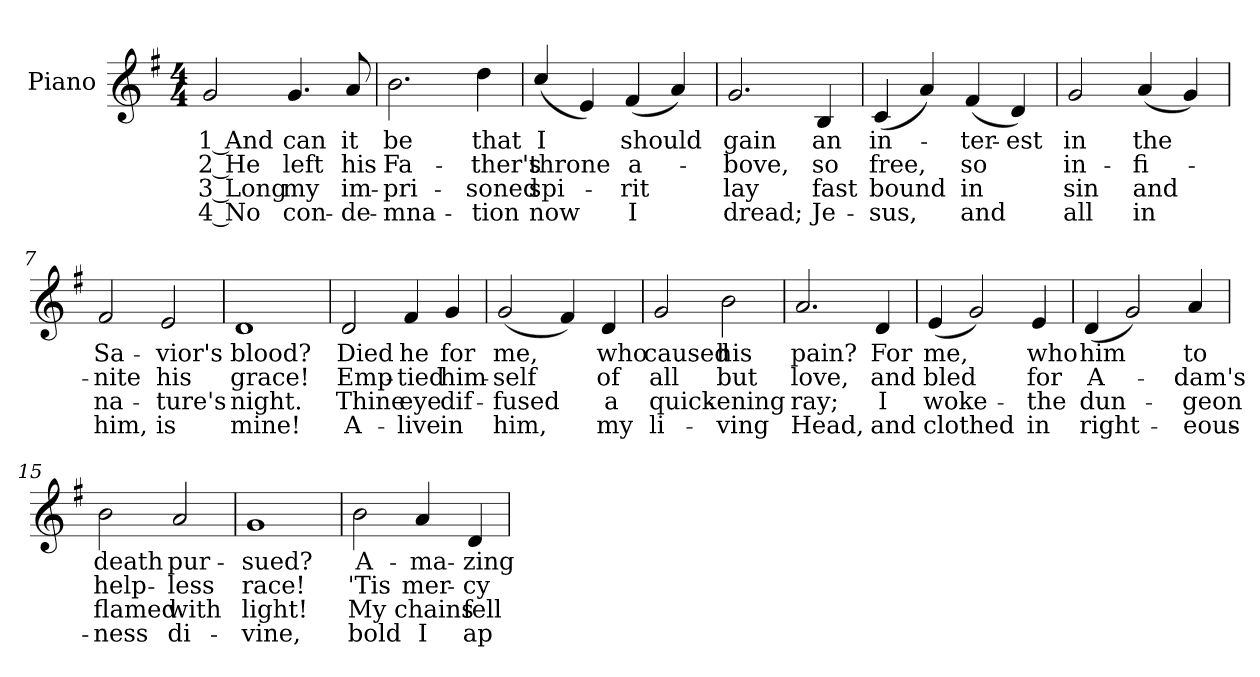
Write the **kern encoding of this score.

**kern	**text	**text	**text	**text
*part1	*part1	*part1	*part1	*part1
*staff1	*staff1	*staff1	*staff1	*staff1
*I"Piano	*	*	*	*
*I'Pno.	*	*	*	*
!!LO:PB:g=z
*clefG2	*	*	*	*
*k[f#]	*	*	*	*
*G:	*	*	*	*
*M4/4	*	*	*	*
=1	=1	=1	=1	=1
!	!LO:LY:b:color=#000000	!LO:LY:b:color=#000000	!LO:LY:b:color=#000000	!LO:LY:b:color=#000000
2gi/	1 And	2 He	3 Long	4 No
!	!LO:LY:b:color=#000000	!LO:LY:b:color=#000000	!LO:LY:b:color=#000000	!LO:LY:b:color=#000000
4.gi/	can	left	my	con-
!	!LO:LY:b:color=#000000	!LO:LY:b:color=#000000	!LO:LY:b:color=#000000	!LO:LY:b:color=#000000
8ai/	it	his	-im-	-de-
=2	=2	=2	=2	=2
!	!LO:LY:b:color=#000000	!LO:LY:b:color=#000000	!LO:LY:b:color=#000000	!LO:LY:b:color=#000000
2.bi\	be	Fa-	-pri-	-mna-
!	!LO:LY:b:color=#000000	!LO:LY:b:color=#000000	!LO:LY:b:color=#000000	!LO:LY:b:color=#000000
4ddi\	that	-ther's	-soned	tion
=3	=3	=3	=3	=3
!	!LO:LY:b:color=#000000	!LO:LY:b:color=#000000	!LO:LY:b:color=#000000	!LO:LY:b:color=#000000
(4cci/	I	throne	spi-	-now
4ei/)	.	.	.	.
!	!LO:LY:b:color=#000000	!LO:LY:b:color=#000000	!LO:LY:b:color=#000000	!LO:LY:b:color=#000000
(4f#i/	should	a-	rit	I
4ai/)	.	.	.	.
=4	=4	=4	=4	=4
!	!LO:LY:b:color=#000000	!LO:LY:b:color=#000000	!LO:LY:b:color=#000000	!LO:LY:b:color=#000000
2.gi/	gain	-bove,	lay	dread;
!	!LO:LY:b:color=#000000	!LO:LY:b:color=#000000	!LO:LY:b:color=#000000	!LO:LY:b:color=#000000
4Bi/	an	so	fast	Je-
!!LO:LB:g=z
=5	=5	=5	=5	=5
!	!LO:LY:b:color=#000000	!LO:LY:b:color=#000000	!LO:LY:b:color=#000000	!LO:LY:b:color=#000000
(4ci/	in-	free,	-bound	sus,
4ai/)	.	.	.	.
!	!LO:LY:b:color=#000000	!LO:LY:b:color=#000000	!LO:LY:b:color=#000000	!LO:LY:b:color=#000000
(4f#i/	-ter-	so	in	and
!	!LO:LY:b:color=#000000	!	!	!
4di/)	-est	.	.	.
=6	=6	=6	=6	=6
!	!LO:LY:b:color=#000000	!LO:LY:b:color=#000000	!LO:LY:b:color=#000000	!LO:LY:b:color=#000000
2gi/	in	in-	sin	all
!	!LO:LY:b:color=#000000	!LO:LY:b:color=#000000	!LO:LY:b:color=#000000	!LO:LY:b:color=#000000
(4ai/	the	-fi-	and	in
4gi/)	.	.	.	.
=7	=7	=7	=7	=7
!	!LO:LY:b:color=#000000	!LO:LY:b:color=#000000	!LO:LY:b:color=#000000	!LO:LY:b:color=#000000
2f#i/	Sa-	-nite	na-	-him,
!	!LO:LY:b:color=#000000	!LO:LY:b:color=#000000	!LO:LY:b:color=#000000	!LO:LY:b:color=#000000
2ei/	-vior's	his	ture's	is
=8	=8	=8	=8	=8
!	!LO:LY:b:color=#000000	!LO:LY:b:color=#000000	!LO:LY:b:color=#000000	!LO:LY:b:color=#000000
1di	blood?	grace!	night.	mine!
=9	=9	=9	=9	=9
!	!LO:LY:b:color=#000000	!LO:LY:b:color=#000000	!LO:LY:b:color=#000000	!LO:LY:b:color=#000000
2di/	Died	Emp-	Thine	A-
!	!LO:LY:b:color=#000000	!LO:LY:b:color=#000000	!LO:LY:b:color=#000000	!LO:LY:b:color=#000000
4f#i/	he	-tied	-eye	live
!	!LO:LY:b:color=#000000	!LO:LY:b:color=#000000	!LO:LY:b:color=#000000	!LO:LY:b:color=#000000
4gi/	for	him-	dif-	-in
!!LO:LB:g=z
=10	=10	=10	=10	=10
!	!LO:LY:b:color=#000000	!LO:LY:b:color=#000000	!LO:LY:b:color=#000000	!LO:LY:b:color=#000000
(2gi/	me,	-self	fused	him,
4f#i/)	.	.	.	.
!	!LO:LY:b:color=#000000	!LO:LY:b:color=#000000	!LO:LY:b:color=#000000	!LO:LY:b:color=#000000
4di/	who	of	a	my
=11	=11	=11	=11	=11
!	!LO:LY:b:color=#000000	!LO:LY:b:color=#000000	!LO:LY:b:color=#000000	!LO:LY:b:color=#000000
2gi/	caused	all	quick-	-li-
!	!LO:LY:b:color=#000000	!LO:LY:b:color=#000000	!LO:LY:b:color=#000000	!LO:LY:b:color=#000000
2bi\	his	but	-ening	ving
=12	=12	=12	=12	=12
!	!LO:LY:b:color=#000000	!LO:LY:b:color=#000000	!LO:LY:b:color=#000000	!LO:LY:b:color=#000000
2.ai/	pain?	love,	ray;	Head,
!	!LO:LY:b:color=#000000	!LO:LY:b:color=#000000	!LO:LY:b:color=#000000	!LO:LY:b:color=#000000
4di/	For	and	I	and
=13	=13	=13	=13	=13
!	!LO:LY:b:color=#000000	!LO:LY:b:color=#000000	!LO:LY:b:color=#000000	!LO:LY:b:color=#000000
(4ei/	me,	bled	woke-	-clothed
2gi/)	.	.	.	.
!	!LO:LY:b:color=#000000	!LO:LY:b:color=#000000	!LO:LY:b:color=#000000	!LO:LY:b:color=#000000
4ei/	who	for	the	in
=14	=14	=14	=14	=14
!	!LO:LY:b:color=#000000	!LO:LY:b:color=#000000	!LO:LY:b:color=#000000	!LO:LY:b:color=#000000
(4di/	him	A-	dun-	-right-
2gi/)	.	.	.	.
!	!LO:LY:b:color=#000000	!LO:LY:b:color=#000000	!LO:LY:b:color=#000000	!LO:LY:b:color=#000000
4ai/	to	-dam's	-geon	eous-
!!LO:LB:g=z
=15	=15	=15	=15	=15
!	!LO:LY:b:color=#000000	!LO:LY:b:color=#000000	!LO:LY:b:color=#000000	!LO:LY:b:color=#000000
2bi\	death	help-	-flamed	ness
!	!LO:LY:b:color=#000000	!LO:LY:b:color=#000000	!LO:LY:b:color=#000000	!LO:LY:b:color=#000000
2ai/	pur-	-less	with	di-
=16	=16	=16	=16	=16
!	!LO:LY:b:color=#000000	!LO:LY:b:color=#000000	!LO:LY:b:color=#000000	!LO:LY:b:color=#000000
1gi	-sued?	race!	-light!	vine,
=17	=17	=17	=17	=17
!	!LO:LY:b:color=#000000	!LO:LY:b:color=#000000	!LO:LY:b:color=#000000	!LO:LY:b:color=#000000
2bi\	A-	'Tis	My	bold
!	!LO:LY:b:color=#000000	!LO:LY:b:color=#000000	!LO:LY:b:color=#000000	!LO:LY:b:color=#000000
4ai/	-ma-	mer-	chains	I
!	!LO:LY:b:color=#000000	!LO:LY:b:color=#000000	!LO:LY:b:color=#000000	!LO:LY:b:color=#000000
4di/	-zing	-cy	fell	ap-
=	=	=	=	=
*-	*-	*-	*-	*-
